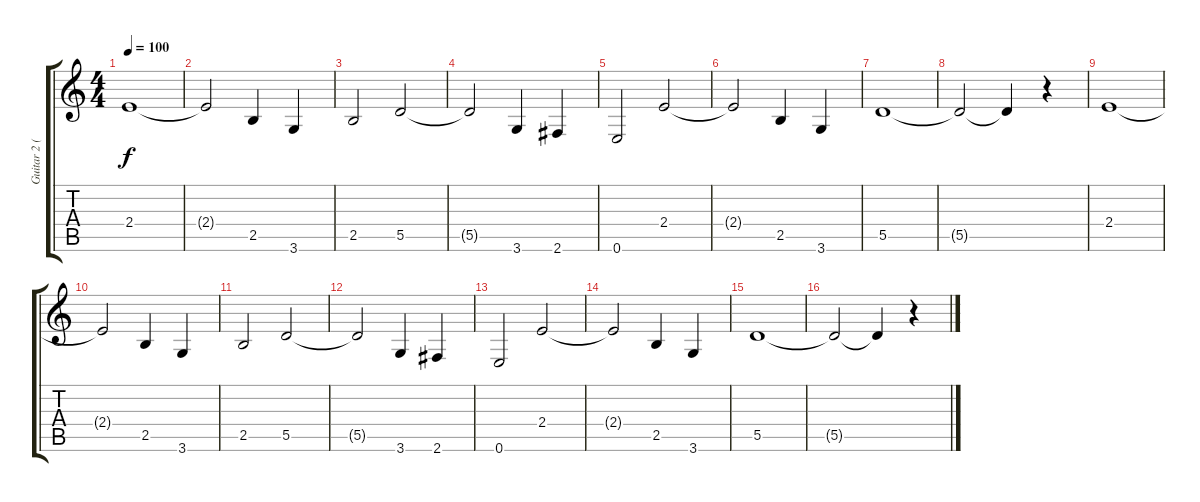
\track ("Guitar 2 (Solo)" "Guitar 2 (") {instrument acousticguitarsteel}
\staff {score tabs}
\tuning (E4 B3 G3 D3 A2 E2) {hide}
\ts (4 4)
\tempo 100
\clef g2
\ks c
2.4.1{dy f} |
2.4{t}.2 2.5.4 3.6.4 |
2.5.2 5.5.2 |
5.5{t}.2 3.6.4 2.6.4 |
0.6.2 2.4.2 |
2.4{t}.2 2.5.4 3.6.4 |
5.5.1 |
5.5{t}.2 5.5{t}.4 r.4 |
2.4.1 |
2.4{t}.2 2.5.4 3.6.4 |
2.5.2 5.5.2 |
5.5{t}.2 3.6.4 2.6.4 |
0.6.2 2.4.2 |
2.4{t}.2 2.5.4 3.6.4 |
5.5.1 |
5.5{t}.2 5.5{t}.4 r.4
